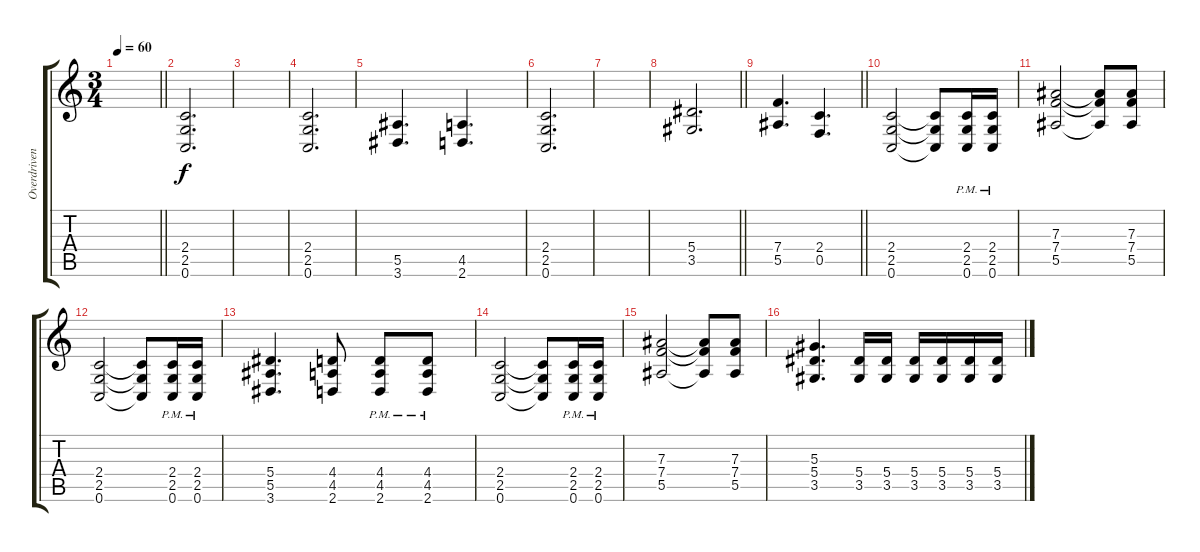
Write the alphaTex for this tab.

\track ("Overdriven Guitar 2" "Overdriven") {instrument overdrivenguitar}
\staff {score tabs}
\tuning (C4 G3 Eb3 Bb2 F2 C2) {hide}
\ts (3 4)
\tempo 60
\clef g2
\barLineRight lightlight
\ks c
|
(2.4 2.5 0.6).2{d} |
|
(2.4 2.5 0.6).2{d} |
(5.5 3.6).4{d} (4.5 2.6).4{d} |
(2.4 2.5 0.6).2{d} |
|
\barLineRight lightlight
(5.4 3.5).2{d} |
\barLineRight lightlight
(7.4 5.5).4{d} (2.4 0.5).4{d} |
(2.4 2.5 0.6).2 (2.4{t} 2.5{t} 0.6{t}).8 (2.4{pm} 2.5{pm} 0.6{pm}).16 (2.4{pm} 2.5{pm} 0.6{pm}).16 |
(7.3 7.4 5.5).2 (7.3{t} 7.4{t} 5.5{t}).8 (7.3 7.4 5.5).8 |
(2.4 2.5 0.6).2 (2.4{t} 2.5{t} 0.6{t}).8 (2.4{pm} 2.5{pm} 0.6{pm}).16 (2.4{pm} 2.5{pm} 0.6{pm}).16 |
(5.4 5.5 3.6).4{d} (4.4 4.5 2.6).8 (4.4{pm} 4.5{pm} 2.6{pm}).8 (4.4{pm} 4.5{pm} 2.6{pm}).8 |
(2.4 2.5 0.6).2 (2.4{t} 2.5{t} 0.6{t}).8 (2.4{pm} 2.5{pm} 0.6{pm}).16 (2.4{pm} 2.5{pm} 0.6{pm}).16 |
(7.3 7.4 5.5).2 (7.3{t} 7.4{t} 5.5{t}).8 (7.3 7.4 5.5).8 |
(5.3 5.4 3.5).4{d} (5.4 3.5).16 (5.4 3.5).16 (5.4 3.5).16 (5.4 3.5).16 (5.4 3.5).16 (5.4 3.5).16
